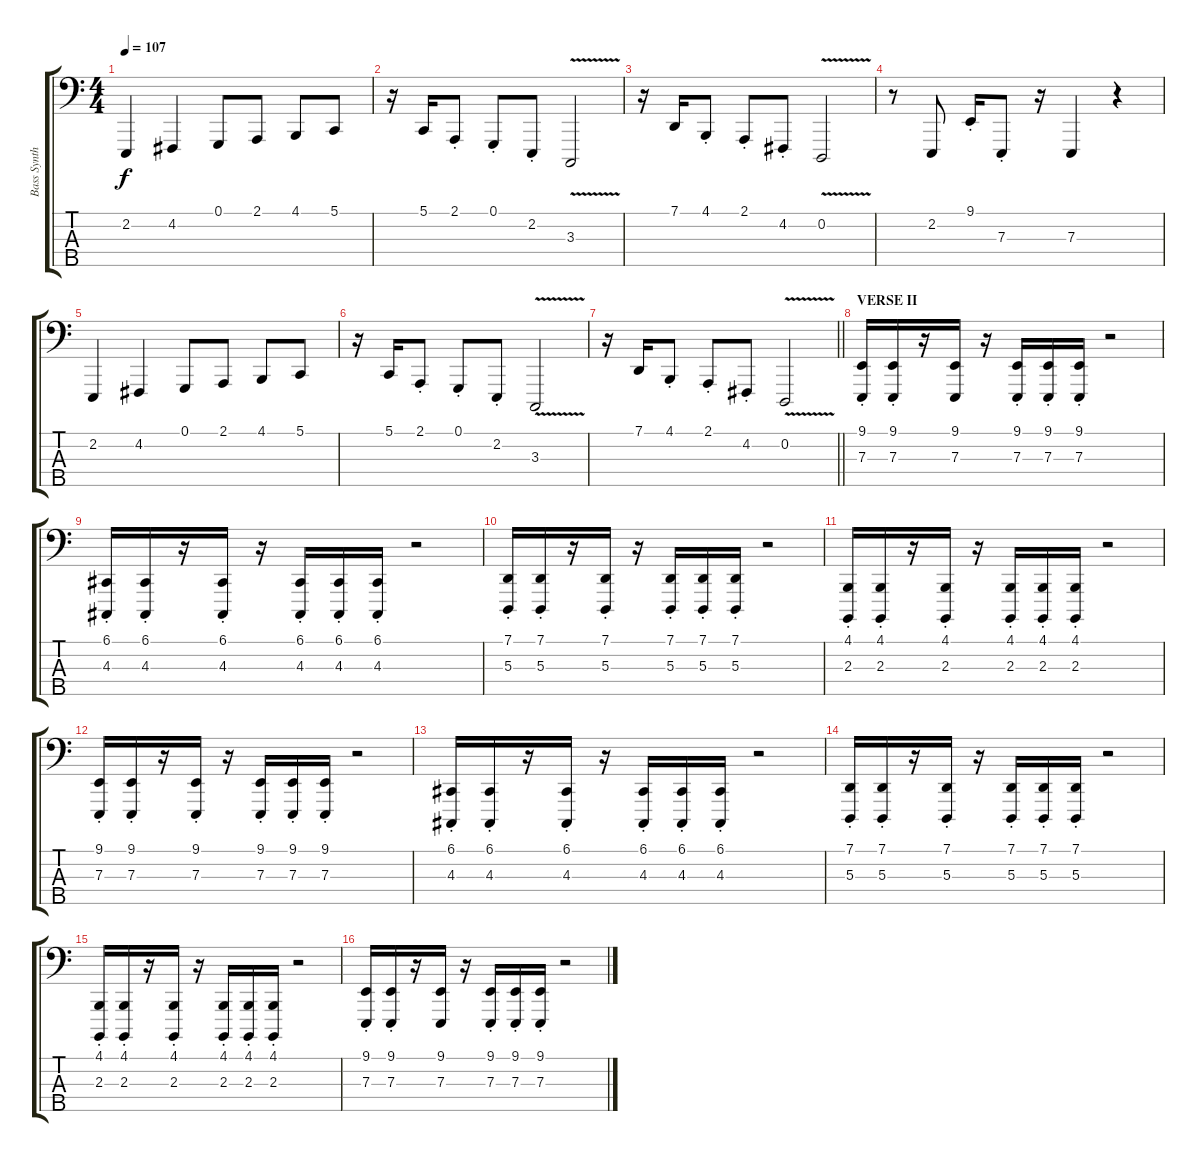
\track ("Bass Synth R" "Bass Synth") {instrument lead8bassandlead}
\staff {score tabs}
\tuning (G1 D1 A0 E0 B-1) {hide}
\ts (4 4)
\tempo 107
\clef f4
\ks c
2.2.4{dy f} 4.2.4 0.1.8 2.1.8 4.1.8 5.1.8 |
r.16 5.1.16 2.1{st}.8 0.1{st}.8 2.2{st}.8 3.3{v}.2 |
r.16 7.1.16 4.1{st}.8 2.1{st}.8 4.2{st}.8 0.2{v}.2 |
r.8 2.2.8 9.1{st}.16 7.3{st}.8 r.16 7.3.4 r.4 |
2.2.4 4.2.4 0.1.8 2.1.8 4.1.8 5.1.8 |
r.16 5.1.16 2.1{st}.8 0.1{st}.8 2.2{st}.8 3.3{v}.2 |
\barLineRight lightlight
r.16 7.1.16 4.1{st}.8 2.1{st}.8 4.2{st}.8 0.2{v}.2 |
\section ("" "VERSE II")
(9.1{st} 7.3).16 (9.1{st} 7.3).16 r.16 (9.1 7.3).16 r.16 (9.1{st} 7.3).16 (9.1{st} 7.3).16 (9.1{st} 7.3).16 r.2 |
(6.1{st} 4.3).16 (6.1{st} 4.3).16 r.16 (6.1{st} 4.3).16 r.16 (6.1{st} 4.3).16 (6.1{st} 4.3).16 (6.1{st} 4.3).16 r.2 |
(7.1{st} 5.3).16 (7.1{st} 5.3).16 r.16 (7.1{st} 5.3).16 r.16 (7.1{st} 5.3).16 (7.1{st} 5.3).16 (7.1{st} 5.3).16 r.2 |
(4.1{st} 2.3).16 (4.1{st} 2.3).16 r.16 (4.1{st} 2.3).16 r.16 (4.1{st} 2.3).16 (4.1{st} 2.3).16 (4.1{st} 2.3).16 r.2 |
(9.1{st} 7.3).16 (9.1{st} 7.3).16 r.16 (9.1{st} 7.3).16 r.16 (9.1{st} 7.3).16 (9.1{st} 7.3).16 (9.1{st} 7.3).16 r.2 |
(6.1{st} 4.3).16 (6.1{st} 4.3).16 r.16 (6.1{st} 4.3).16 r.16 (6.1{st} 4.3).16 (6.1{st} 4.3).16 (6.1{st} 4.3).16 r.2 |
(7.1{st} 5.3).16 (7.1{st} 5.3).16 r.16 (7.1{st} 5.3).16 r.16 (7.1{st} 5.3).16 (7.1{st} 5.3).16 (7.1{st} 5.3).16 r.2 |
(4.1{st} 2.3).16 (4.1{st} 2.3).16 r.16 (4.1{st} 2.3).16 r.16 (4.1{st} 2.3).16 (4.1{st} 2.3).16 (4.1{st} 2.3).16 r.2 |
(9.1{st} 7.3).16 (9.1{st} 7.3).16 r.16 (9.1 7.3).16 r.16 (9.1{st} 7.3).16 (9.1{st} 7.3).16 (9.1{st} 7.3).16 r.2
